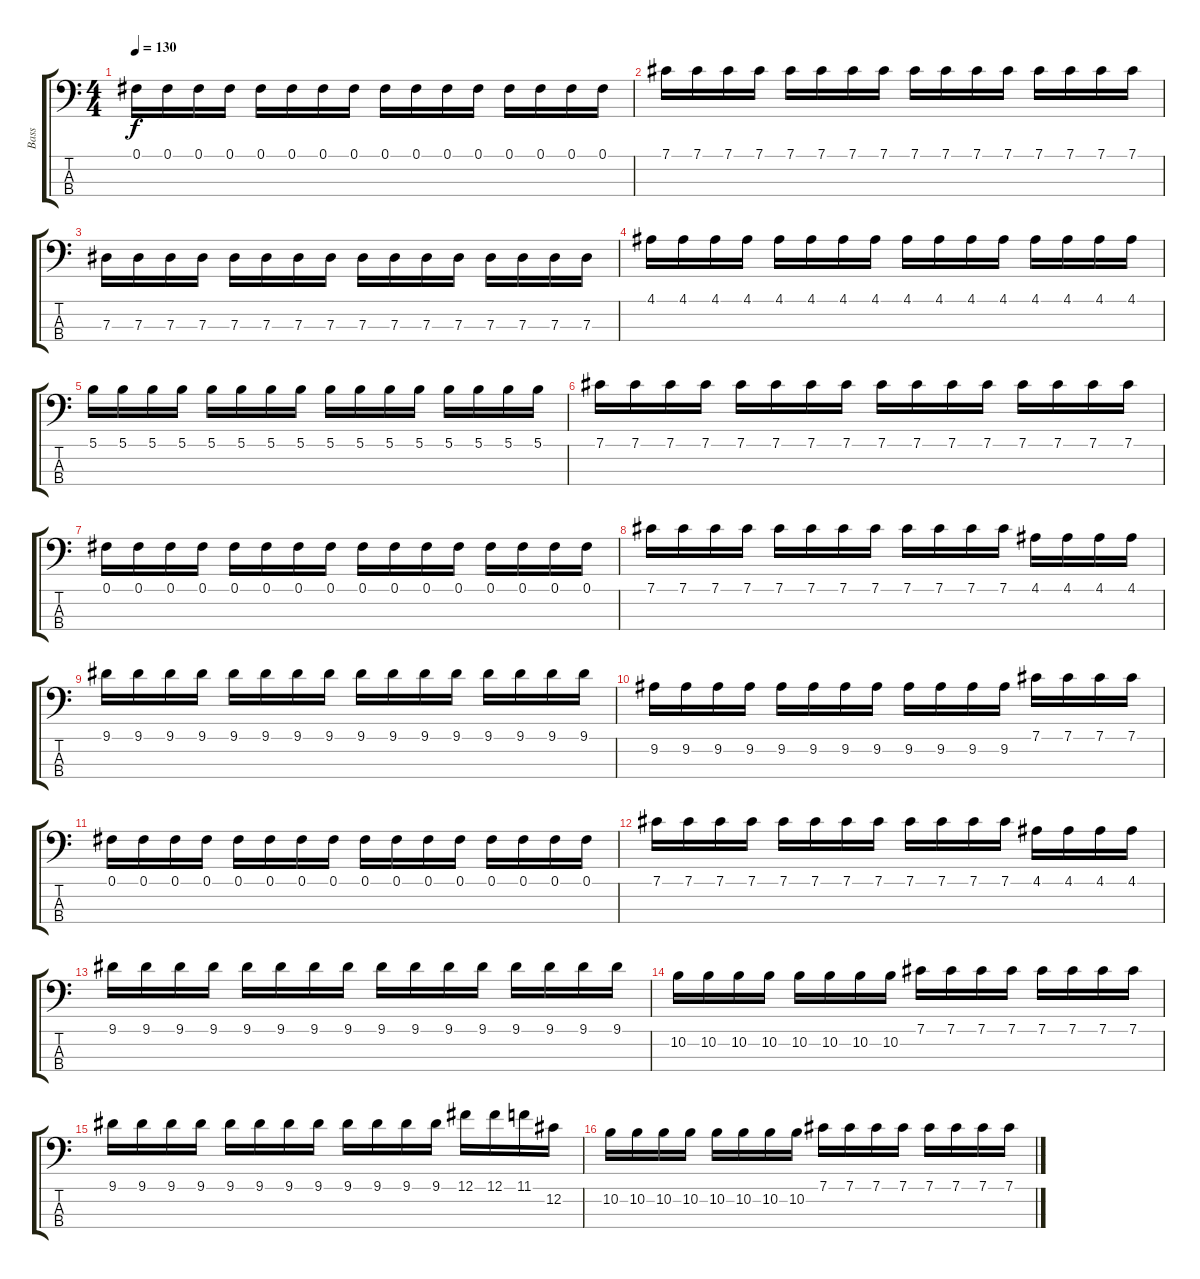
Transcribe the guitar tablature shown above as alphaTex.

\track ("Bass" "Bass") {instrument electricbasspick}
\staff {score tabs}
\tuning (Gb2 Db2 Ab1 Eb1) {hide}
\ts (4 4)
\tempo 130
\clef f4
\ks c
0.1.16{dy f} 0.1.16 0.1.16 0.1.16 0.1.16 0.1.16 0.1.16 0.1.16 0.1.16 0.1.16 0.1.16 0.1.16 0.1.16 0.1.16 0.1.16 0.1.16 |
7.1.16 7.1.16 7.1.16 7.1.16 7.1.16 7.1.16 7.1.16 7.1.16 7.1.16 7.1.16 7.1.16 7.1.16 7.1.16 7.1.16 7.1.16 7.1.16 |
7.3.16 7.3.16 7.3.16 7.3.16 7.3.16 7.3.16 7.3.16 7.3.16 7.3.16 7.3.16 7.3.16 7.3.16 7.3.16 7.3.16 7.3.16 7.3.16 |
4.1.16 4.1.16 4.1.16 4.1.16 4.1.16 4.1.16 4.1.16 4.1.16 4.1.16 4.1.16 4.1.16 4.1.16 4.1.16 4.1.16 4.1.16 4.1.16 |
5.1.16 5.1.16 5.1.16 5.1.16 5.1.16 5.1.16 5.1.16 5.1.16 5.1.16 5.1.16 5.1.16 5.1.16 5.1.16 5.1.16 5.1.16 5.1.16 |
7.1.16 7.1.16 7.1.16 7.1.16 7.1.16 7.1.16 7.1.16 7.1.16 7.1.16 7.1.16 7.1.16 7.1.16 7.1.16 7.1.16 7.1.16 7.1.16 |
0.1.16 0.1.16 0.1.16 0.1.16 0.1.16 0.1.16 0.1.16 0.1.16 0.1.16 0.1.16 0.1.16 0.1.16 0.1.16 0.1.16 0.1.16 0.1.16 |
7.1.16 7.1.16 7.1.16 7.1.16 7.1.16 7.1.16 7.1.16 7.1.16 7.1.16 7.1.16 7.1.16 7.1.16 4.1.16 4.1.16 4.1.16 4.1.16 |
9.1.16 9.1.16 9.1.16 9.1.16 9.1.16 9.1.16 9.1.16 9.1.16 9.1.16 9.1.16 9.1.16 9.1.16 9.1.16 9.1.16 9.1.16 9.1.16 |
9.2.16 9.2.16 9.2.16 9.2.16 9.2.16 9.2.16 9.2.16 9.2.16 9.2.16 9.2.16 9.2.16 9.2.16 7.1.16 7.1.16 7.1.16 7.1.16 |
0.1.16 0.1.16 0.1.16 0.1.16 0.1.16 0.1.16 0.1.16 0.1.16 0.1.16 0.1.16 0.1.16 0.1.16 0.1.16 0.1.16 0.1.16 0.1.16 |
7.1.16 7.1.16 7.1.16 7.1.16 7.1.16 7.1.16 7.1.16 7.1.16 7.1.16 7.1.16 7.1.16 7.1.16 4.1.16 4.1.16 4.1.16 4.1.16 |
9.1.16 9.1.16 9.1.16 9.1.16 9.1.16 9.1.16 9.1.16 9.1.16 9.1.16 9.1.16 9.1.16 9.1.16 9.1.16 9.1.16 9.1.16 9.1.16 |
10.2.16 10.2.16 10.2.16 10.2.16 10.2.16 10.2.16 10.2.16 10.2.16 7.1.16 7.1.16 7.1.16 7.1.16 7.1.16 7.1.16 7.1.16 7.1.16 |
9.1.16 9.1.16 9.1.16 9.1.16 9.1.16 9.1.16 9.1.16 9.1.16 9.1.16 9.1.16 9.1.16 9.1.16 12.1.16 12.1.16 11.1.16 12.2.16 |
10.2.16 10.2.16 10.2.16 10.2.16 10.2.16 10.2.16 10.2.16 10.2.16 7.1.16 7.1.16 7.1.16 7.1.16 7.1.16 7.1.16 7.1.16 7.1.16
